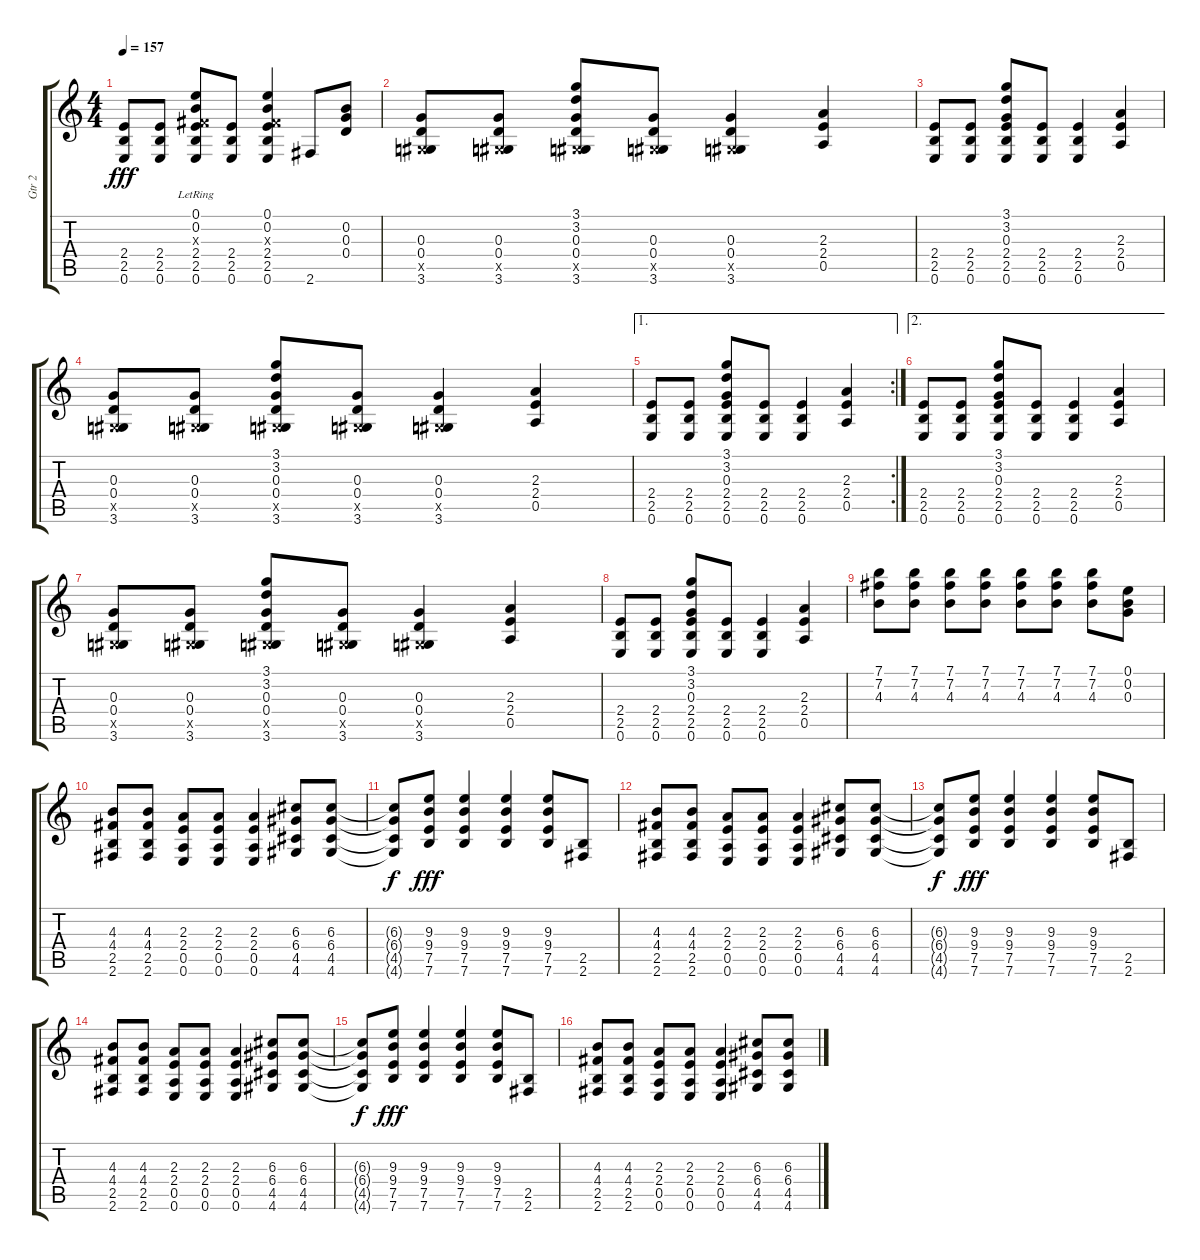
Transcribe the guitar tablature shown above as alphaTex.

\track ("Gtr 2" "Gtr 2") {instrument overdrivenguitar}
\staff {score tabs}
\tuning (E4 B3 G3 D3 A2 E2) {hide}
\ts (4 4)
\tempo 157
\clef g2
\ks c
(2.4 2.5 0.6).8{dy fff} (2.4 2.5 0.6).8 (0.1{lr} 0.2{lr} -1.3{x} 2.4 2.5 0.6).8 (2.4 2.5 0.6).8 (0.1 0.2 -1.3{x} 2.4 2.5 0.6).4 2.6.8 (0.2 0.3 0.4).8 |
(0.3 0.4 -1.5{x} 3.6).8 (0.3 0.4 -1.5{x} 3.6).8 (3.1 3.2 0.3 0.4 -1.5{x} 3.6).8 (0.3 0.4 -1.5{x} 3.6).8 (0.3 0.4 -1.5{x} 3.6).4 (2.3 2.4 0.5).4 |
(2.4 2.5 0.6).8 (2.4 2.5 0.6).8 (3.1 3.2 0.3 2.4 2.5 0.6).8 (2.4 2.5 0.6).8 (2.4 2.5 0.6).4 (2.3 2.4 0.5).4 |
(0.3 0.4 -1.5{x} 3.6).8 (0.3 0.4 -1.5{x} 3.6).8 (3.1 3.2 0.3 0.4 -1.5{x} 3.6).8 (0.3 0.4 -1.5{x} 3.6).8 (0.3 0.4 -1.5{x} 3.6).4 (2.3 2.4 0.5).4 |
\ae 1
\rc 2
(2.4 2.5 0.6).8 (2.4 2.5 0.6).8 (3.1 3.2 0.3 2.4 2.5 0.6).8 (2.4 2.5 0.6).8 (2.4 2.5 0.6).4 (2.3 2.4 0.5).4 |
\ae 2
(2.4 2.5 0.6).8 (2.4 2.5 0.6).8 (3.1 3.2 0.3 2.4 2.5 0.6).8 (2.4 2.5 0.6).8 (2.4 2.5 0.6).4 (2.3 2.4 0.5).4 |
(0.3 0.4 -1.5{x} 3.6).8 (0.3 0.4 -1.5{x} 3.6).8 (3.1 3.2 0.3 0.4 -1.5{x} 3.6).8 (0.3 0.4 -1.5{x} 3.6).8 (0.3 0.4 -1.5{x} 3.6).4 (2.3 2.4 0.5).4 |
(2.4 2.5 0.6).8 (2.4 2.5 0.6).8 (3.1 3.2 0.3 2.4 2.5 0.6).8 (2.4 2.5 0.6).8 (2.4 2.5 0.6).4 (2.3 2.4 0.5).4 |
(7.1 7.2 4.3).8 (7.1 7.2 4.3).8 (7.1 7.2 4.3).8 (7.1 7.2 4.3).8 (7.1 7.2 4.3).8 (7.1 7.2 4.3).8 (7.1 7.2 4.3).8 (0.1 0.2 0.3).8 |
(4.3 4.4 2.5 2.6).8{balance 8 instrument distortionguitar} (4.3 4.4 2.5 2.6).8 (2.3 2.4 0.5 0.6).8 (2.3 2.4 0.5 0.6).8 (2.3 2.4 0.5 0.6).4 (6.3 6.4 4.5 4.6).8 (6.3 6.4 4.5 4.6).8 |
(6.3{t} 6.4{t} 4.5{t} 4.6{t}).8{dy f} (9.3 9.4 7.5 7.6).8{dy fff} (9.3 9.4 7.5 7.6).4 (9.3 9.4 7.5 7.6).4 (9.3 9.4 7.5 7.6).8 (2.5 2.6).8 |
(4.3 4.4 2.5 2.6).8 (4.3 4.4 2.5 2.6).8 (2.3 2.4 0.5 0.6).8 (2.3 2.4 0.5 0.6).8 (2.3 2.4 0.5 0.6).4 (6.3 6.4 4.5 4.6).8 (6.3 6.4 4.5 4.6).8 |
(6.3{t} 6.4{t} 4.5{t} 4.6{t}).8{dy f} (9.3 9.4 7.5 7.6).8{dy fff} (9.3 9.4 7.5 7.6).4 (9.3 9.4 7.5 7.6).4 (9.3 9.4 7.5 7.6).8 (2.5 2.6).8 |
(4.3 4.4 2.5 2.6).8 (4.3 4.4 2.5 2.6).8 (2.3 2.4 0.5 0.6).8 (2.3 2.4 0.5 0.6).8 (2.3 2.4 0.5 0.6).4 (6.3 6.4 4.5 4.6).8 (6.3 6.4 4.5 4.6).8 |
(6.3{t} 6.4{t} 4.5{t} 4.6{t}).8{dy f} (9.3 9.4 7.5 7.6).8{dy fff} (9.3 9.4 7.5 7.6).4 (9.3 9.4 7.5 7.6).4 (9.3 9.4 7.5 7.6).8 (2.5 2.6).8 |
(4.3 4.4 2.5 2.6).8 (4.3 4.4 2.5 2.6).8 (2.3 2.4 0.5 0.6).8 (2.3 2.4 0.5 0.6).8 (2.3 2.4 0.5 0.6).4 (6.3 6.4 4.5 4.6).8 (6.3 6.4 4.5 4.6).8
